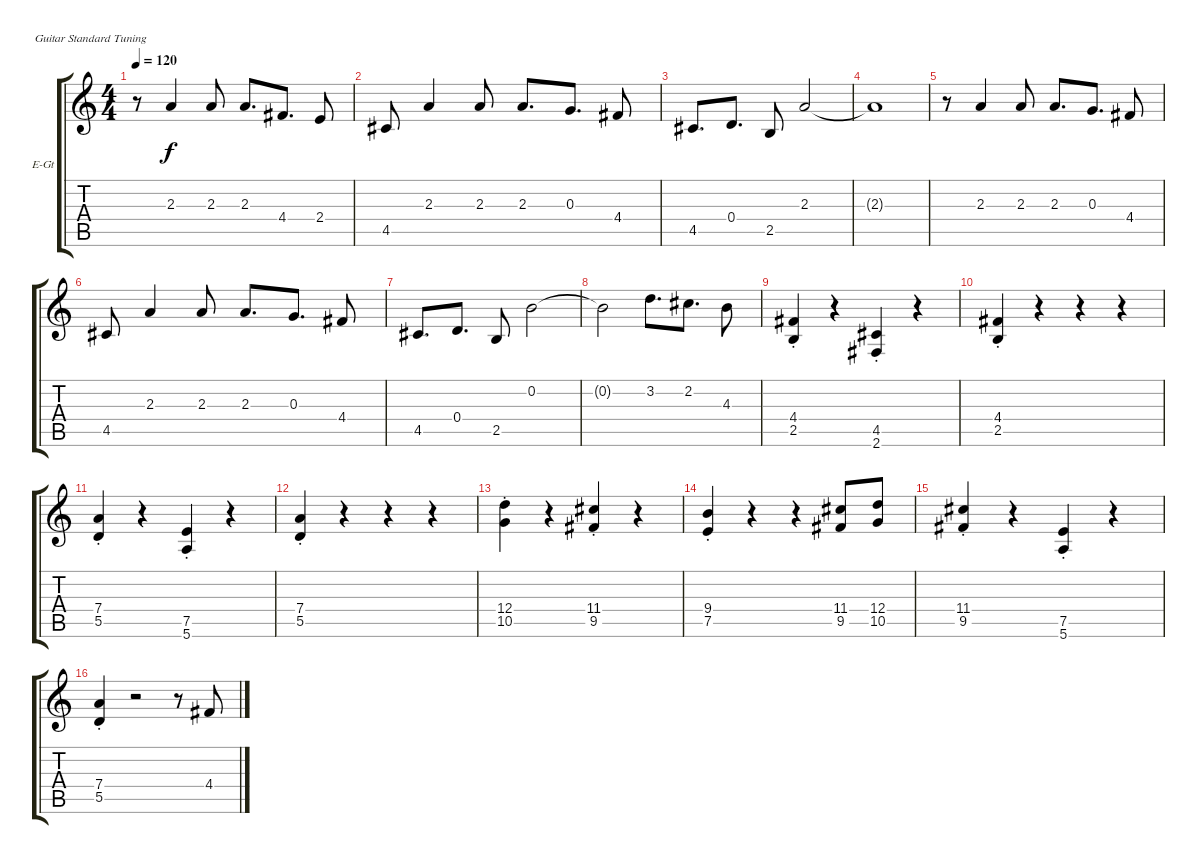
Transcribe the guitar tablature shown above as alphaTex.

\defaultSystemsLayout 4
\bracketExtendMode groupsimilarinstruments
\firstSystemTrackNameOrientation horizontal
\otherSystemsTrackNameOrientation horizontal
\track ("Electric Guitar" "E-Gt") {instrument electricguitarclean}
\staff {score tabs}
\tuning (E4 B3 G3 D3 A2 E2)
\ts (4 4)
\tempo 120
\clef g2
\ks c
r.8{dy f} 2.3.4 2.3.8 2.3.8{d} 4.4.8{d} 2.4.8 |
4.5.8 2.3.4 2.3.8 2.3.8{d} 0.3.8{d} 4.4.8 |
4.5.8{d} 0.4.8{d} 2.5.8 2.3.2 |
2.3{t}.1 |
r.8 2.3.4 2.3.8 2.3.8{d} 0.3.8{d} 4.4.8 |
4.5.8 2.3.4 2.3.8 2.3.8{d} 0.3.8{d} 4.4.8 |
4.5.8{d} 0.4.8{d} 2.5.8 0.2.2 |
0.2{t}.2 3.2.8{d} 2.2.8{d} 4.3.8 |
(4.4{st} 2.5{st}).4 r.4 (4.5{st} 2.6{st}).4 r.4 |
(4.4{st} 2.5{st}).4 r.4 r.4 r.4 |
(7.4{st} 5.5{st}).4 r.4 (7.5{st} 5.6{st}).4 r.4 |
(7.4{st} 5.5{st}).4 r.4 r.4 r.4 |
(12.4{st} 10.5{st}).4 r.4 (11.4{st} 9.5{st}).4 r.4 |
(9.4{st} 7.5{st}).4 r.4 r.4 (11.4 9.5).8 (12.4 10.5).8 |
(11.4{st} 9.5{st}).4 r.4 (7.5{st} 5.6{st}).4 r.4 |
(7.4{st} 5.5{st}).4 r.2 r.8 4.4.8
